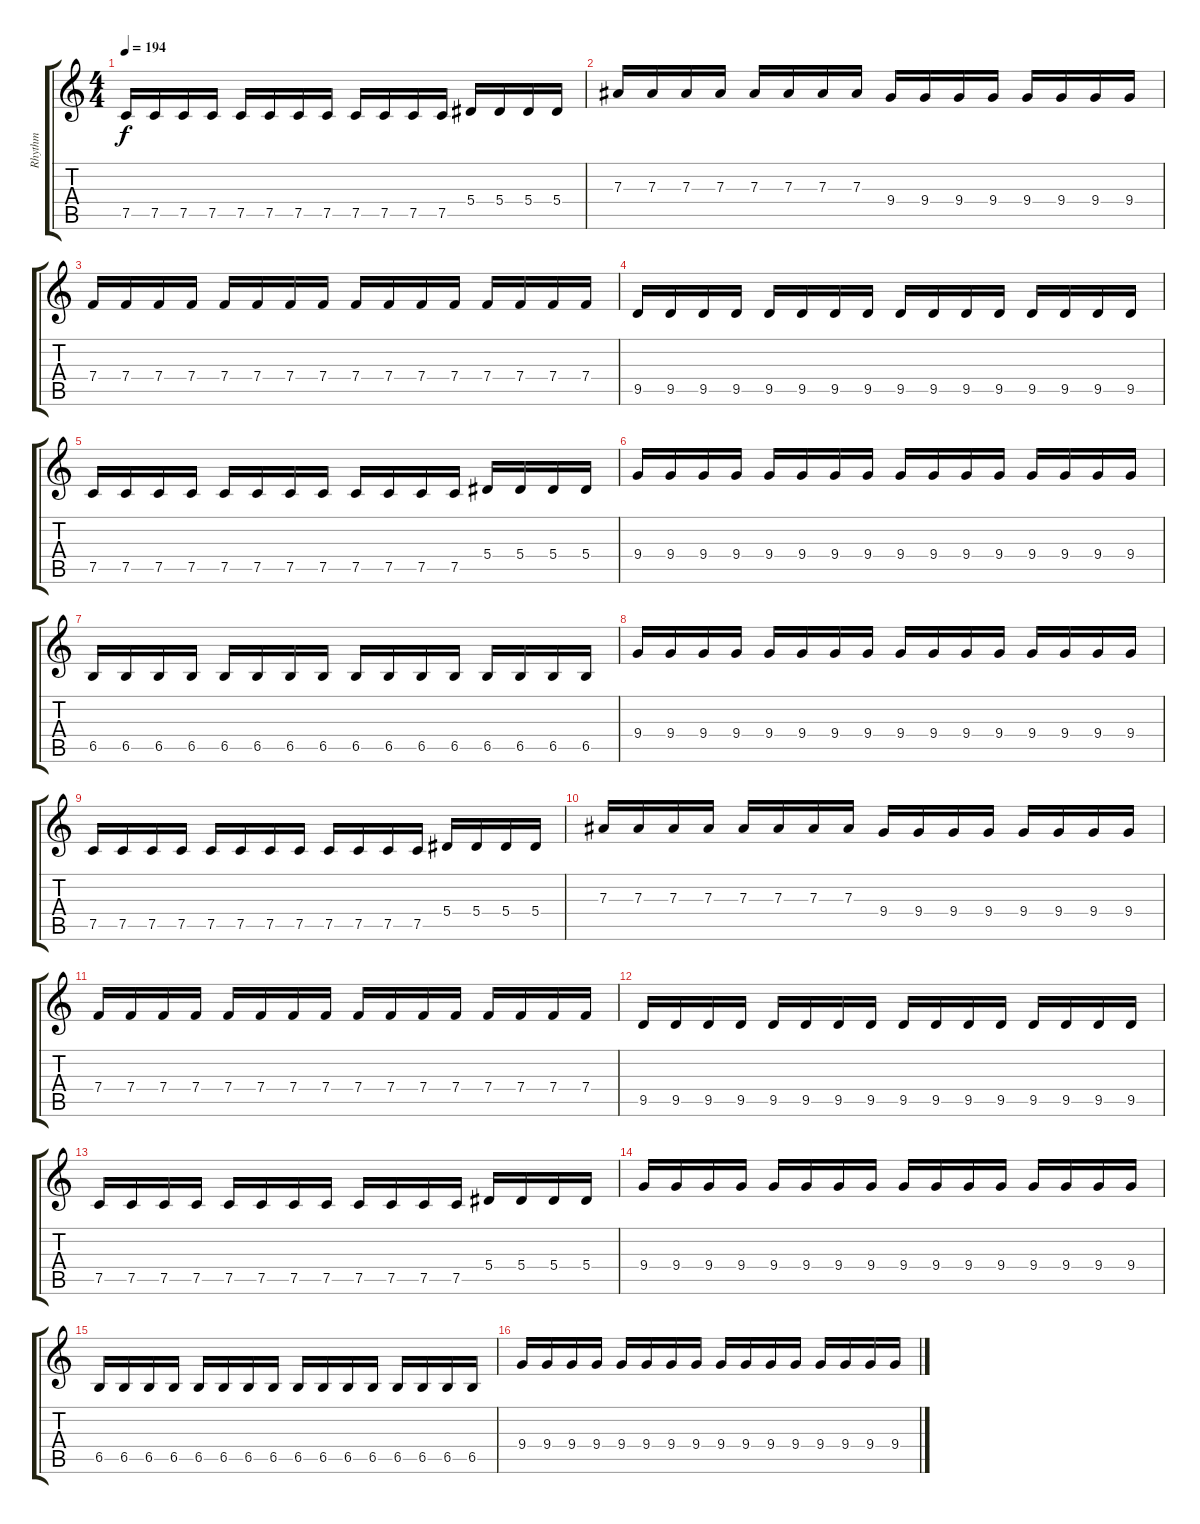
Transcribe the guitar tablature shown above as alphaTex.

\track ("Rhythm" "Rhythm") {instrument overdrivenguitar}
\staff {score tabs}
\tuning (C4 G3 Eb3 Bb2 F2 C2) {hide}
\ts (4 4)
\tempo 194
\clef g2
\ks c
7.5.16{dy f} 7.5.16 7.5.16 7.5.16 7.5.16 7.5.16 7.5.16 7.5.16 7.5.16 7.5.16 7.5.16 7.5.16 5.4.16 5.4.16 5.4.16 5.4.16 |
7.3.16 7.3.16 7.3.16 7.3.16 7.3.16 7.3.16 7.3.16 7.3.16 9.4.16 9.4.16 9.4.16 9.4.16 9.4.16 9.4.16 9.4.16 9.4.16 |
7.4.16 7.4.16 7.4.16 7.4.16 7.4.16 7.4.16 7.4.16 7.4.16 7.4.16 7.4.16 7.4.16 7.4.16 7.4.16 7.4.16 7.4.16 7.4.16 |
9.5.16 9.5.16 9.5.16 9.5.16 9.5.16 9.5.16 9.5.16 9.5.16 9.5.16 9.5.16 9.5.16 9.5.16 9.5.16 9.5.16 9.5.16 9.5.16 |
7.5.16 7.5.16 7.5.16 7.5.16 7.5.16 7.5.16 7.5.16 7.5.16 7.5.16 7.5.16 7.5.16 7.5.16 5.4.16 5.4.16 5.4.16 5.4.16 |
9.4.16 9.4.16 9.4.16 9.4.16 9.4.16 9.4.16 9.4.16 9.4.16 9.4.16 9.4.16 9.4.16 9.4.16 9.4.16 9.4.16 9.4.16 9.4.16 |
6.5.16 6.5.16 6.5.16 6.5.16 6.5.16 6.5.16 6.5.16 6.5.16 6.5.16 6.5.16 6.5.16 6.5.16 6.5.16 6.5.16 6.5.16 6.5.16 |
9.4.16 9.4.16 9.4.16 9.4.16 9.4.16 9.4.16 9.4.16 9.4.16 9.4.16 9.4.16 9.4.16 9.4.16 9.4.16 9.4.16 9.4.16 9.4.16 |
7.5.16 7.5.16 7.5.16 7.5.16 7.5.16 7.5.16 7.5.16 7.5.16 7.5.16 7.5.16 7.5.16 7.5.16 5.4.16 5.4.16 5.4.16 5.4.16 |
7.3.16 7.3.16 7.3.16 7.3.16 7.3.16 7.3.16 7.3.16 7.3.16 9.4.16 9.4.16 9.4.16 9.4.16 9.4.16 9.4.16 9.4.16 9.4.16 |
7.4.16 7.4.16 7.4.16 7.4.16 7.4.16 7.4.16 7.4.16 7.4.16 7.4.16 7.4.16 7.4.16 7.4.16 7.4.16 7.4.16 7.4.16 7.4.16 |
9.5.16 9.5.16 9.5.16 9.5.16 9.5.16 9.5.16 9.5.16 9.5.16 9.5.16 9.5.16 9.5.16 9.5.16 9.5.16 9.5.16 9.5.16 9.5.16 |
7.5.16 7.5.16 7.5.16 7.5.16 7.5.16 7.5.16 7.5.16 7.5.16 7.5.16 7.5.16 7.5.16 7.5.16 5.4.16 5.4.16 5.4.16 5.4.16 |
9.4.16 9.4.16 9.4.16 9.4.16 9.4.16 9.4.16 9.4.16 9.4.16 9.4.16 9.4.16 9.4.16 9.4.16 9.4.16 9.4.16 9.4.16 9.4.16 |
6.5.16 6.5.16 6.5.16 6.5.16 6.5.16 6.5.16 6.5.16 6.5.16 6.5.16 6.5.16 6.5.16 6.5.16 6.5.16 6.5.16 6.5.16 6.5.16 |
9.4.16 9.4.16 9.4.16 9.4.16 9.4.16 9.4.16 9.4.16 9.4.16 9.4.16 9.4.16 9.4.16 9.4.16 9.4.16 9.4.16 9.4.16 9.4.16
